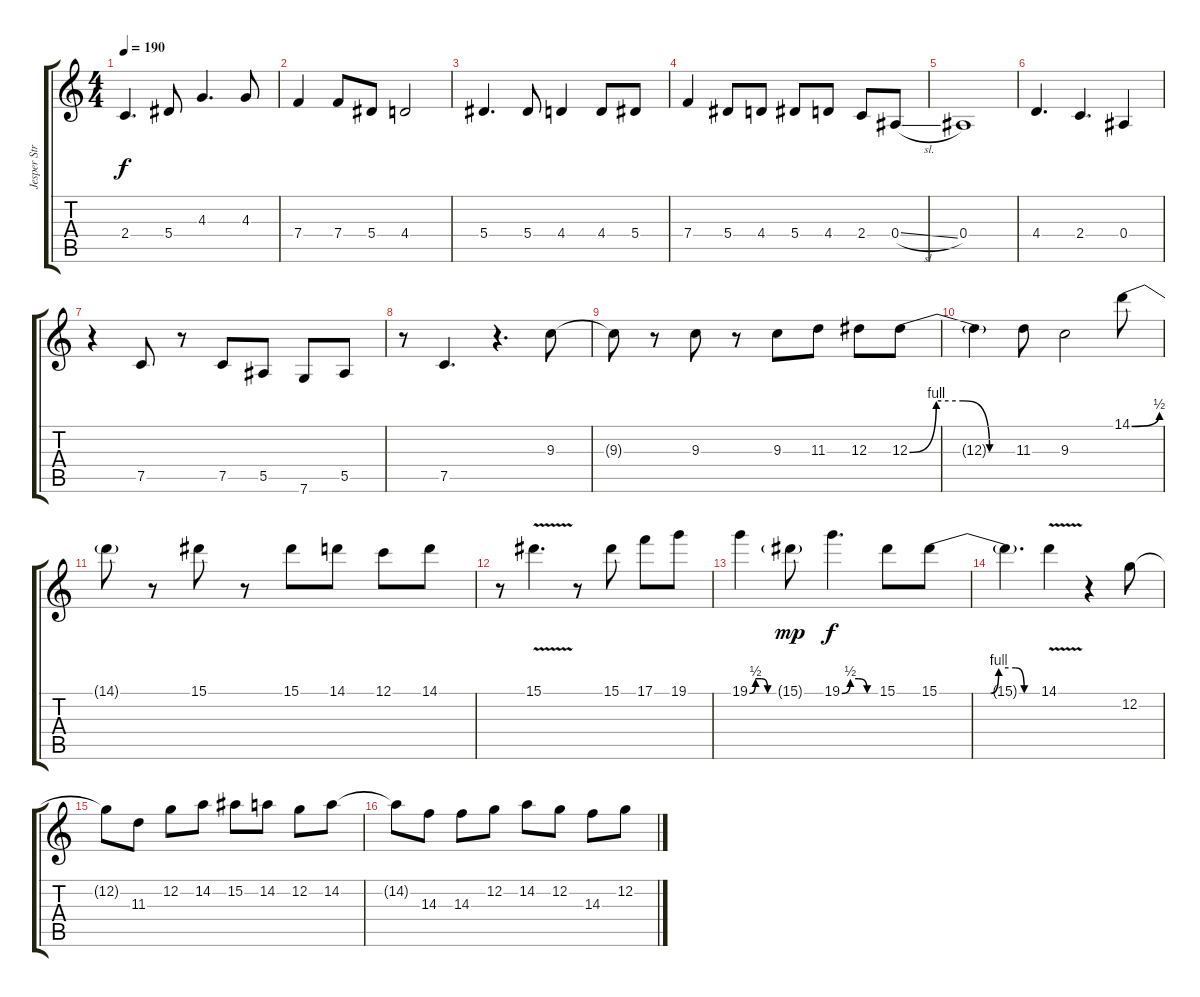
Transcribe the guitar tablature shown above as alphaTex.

\track ("Jesper Strömblad" "Jesper Str") {instrument distortionguitar}
\staff {score tabs}
\tuning (C4 G3 Eb3 Bb2 F2 C2) {hide}
\ts (4 4)
\tempo 190
\clef g2
\ks c
2.4.4{d dy f} 5.4.8 4.3.4{d} 4.3.8 |
7.4.4 7.4.8 5.4.8 4.4.2 |
5.4.4{d} 5.4.8 4.4.4 4.4.8 5.4.8 |
7.4.4 5.4.8 4.4.8 5.4.8 4.4.8 2.4.8 0.4{sl}.8 |
0.4.1 |
4.4.4{d} 2.4.4{d} 0.4.4 |
r.4 7.5.8 r.8 7.5.8 5.5.8 7.6.8 5.5.8 |
r.8 7.5.4{d} r.4{d} 9.3.8 |
9.3{t}.8 r.8 9.3.8 r.8 9.3.8 11.3.8 12.3.8 12.3{be (custom 0 0 15 4 30 4 45 0 60 0)}.8 |
12.3{t}.4 11.3.8 9.3.2 14.1{be (bend 0 0 60 2)}.8 |
14.1{t}.8 r.8 15.1.8 r.8 15.1.8 14.1.8 12.1.8 14.1.8 |
r.8 15.1{v}.4{d} r.8 15.1.8 17.1.8 19.1.8 |
19.1{be (custom 0 0 15 2 30 2 45 0 60 0)}.4 15.1{g}.8{dy mp} 19.1{be (custom 0 0 15 2 30 2 45 0 60 0)}.4{d dy f} 15.1.8 15.1{be (custom 0 0 30 0 35 4 45 4 50 0 60 0)}.8 |
15.1{t}.4{d} 14.1{v}.4 r.4 12.2.8 |
12.2{t}.8 11.3.8 12.2.8 14.2.8 15.2.8 14.2.8 12.2.8 14.2.8 |
14.2{t}.8 14.3.8 14.3.8 12.2.8 14.2.8 12.2.8 14.3.8 12.2.8
